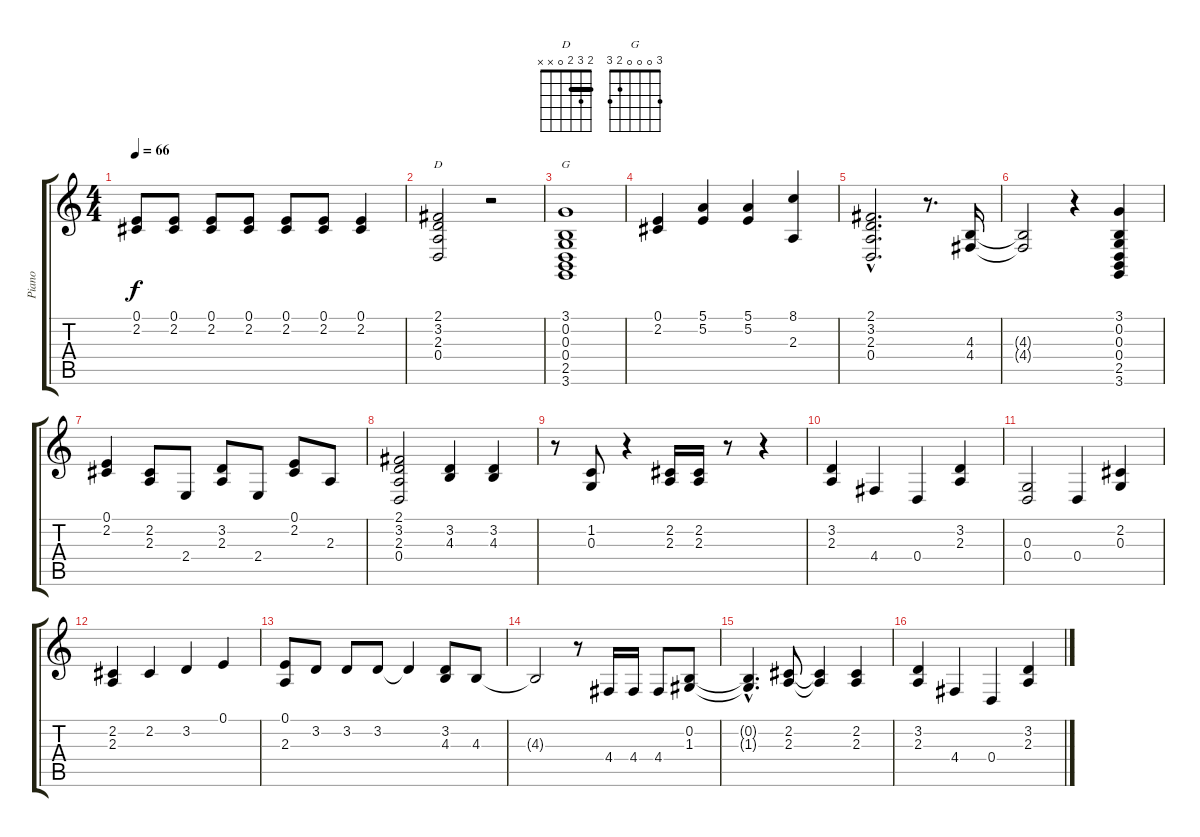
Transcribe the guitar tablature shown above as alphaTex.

\track ("Piano" "Piano") {instrument acousticgrandpiano}
\staff {score tabs}
\tuning (E4 B3 G3 D3 A2 E2) {hide}
\chord ("D" 2 3 2 0 x x) {barre 2}
\chord ("G" 3 0 0 0 2 3)
\ts (4 4)
\tempo 66
\clef g2
\ks c
(0.1 2.2).8{dy f} (0.1 2.2).8 (0.1 2.2).8 (0.1 2.2).8 (0.1 2.2).8 (0.1 2.2).8 (0.1 2.2).4 |
(2.1 3.2 2.3 0.4).2{ch "D"} r.2 |
(3.1 0.2 0.3 0.4 2.5 3.6).1{ch "G"} |
(0.1 2.2).4 (5.1 5.2).4 (5.1 5.2).4 (8.1 2.3).4 |
(2.1{hac} 3.2{hac} 2.3{hac} 0.4{hac}).2{d} r.8{d} (4.3 4.4).16 |
(4.3{t} 4.4{t}).2 r.4 (3.1 0.2 0.3 0.4 2.5 3.6).4 |
(0.1 2.2).4 (2.2 2.3).8 2.4.8 (3.2 2.3).8 2.4.8 (0.1 2.2).8 2.3.8 |
(2.1 3.2 2.3 0.4).2 (3.2 4.3).4 (3.2 4.3).4 |
r.8 (1.2 0.3).8 r.4 (2.2 2.3).16 (2.2 2.3).16 r.8 r.4 |
(3.2 2.3).4 4.4.4 0.4.4 (3.2 2.3).4 |
(0.3 0.4).2 0.4.4 (2.2 0.3).4 |
(2.2 2.3).4 2.2.4 3.2.4 0.1.4 |
(0.1 2.3).8 3.2.8 3.2.8 3.2.8 3.2{t}.4 (3.2 4.3).8 4.3.8 |
4.3{t}.2 r.8 4.4.16 4.4.16 4.4.8 (0.2 1.3).8 |
(0.2{hac t} 1.3{hac t}).4{d} (2.2 2.3).8 (2.2{t} 2.3{t}).4 (2.2 2.3).4 |
(3.2 2.3).4 4.4.4 0.4.4 (3.2 2.3).4
